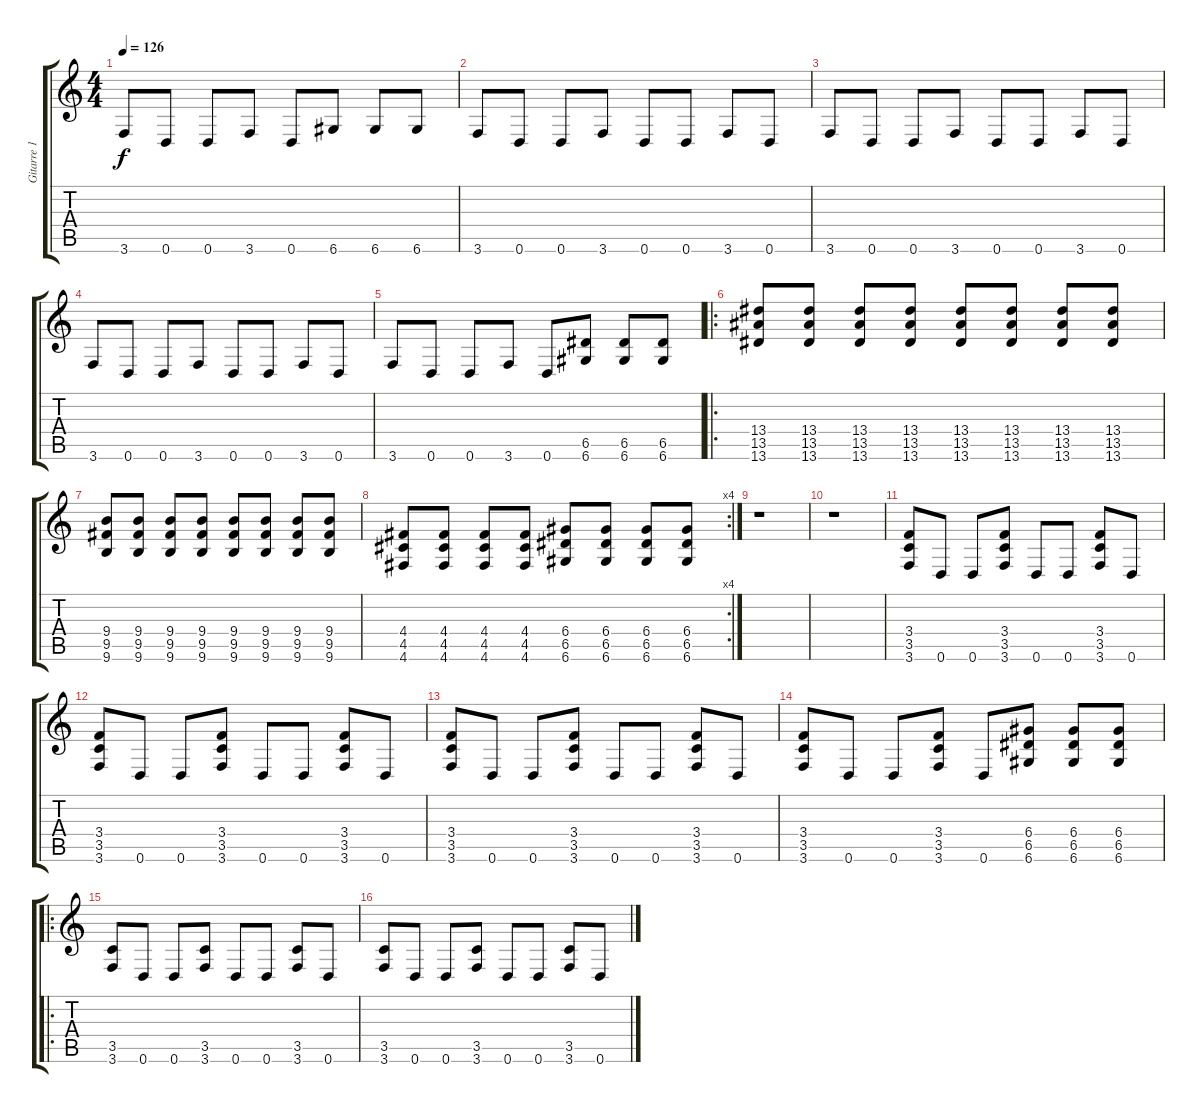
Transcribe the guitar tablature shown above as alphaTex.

\track ("Gitarre 1" "Gitarre 1") {instrument distortionguitar}
\staff {score tabs}
\tuning (E4 B3 G3 D3 A2 D2) {hide}
\ts (4 4)
\tempo 126
\clef g2
\ks c
3.6.8{dy f} 0.6.8 0.6.8 3.6.8 0.6.8 6.6.8 6.6.8 6.6.8 |
3.6.8 0.6.8 0.6.8 3.6.8 0.6.8 0.6.8 3.6.8 0.6.8 |
3.6.8 0.6.8 0.6.8 3.6.8 0.6.8 0.6.8 3.6.8 0.6.8 |
3.6.8 0.6.8 0.6.8 3.6.8 0.6.8 0.6.8 3.6.8 0.6.8 |
3.6.8 0.6.8 0.6.8 3.6.8 0.6.8 (6.5 6.6).8{volume 13 instrument distortionguitar} (6.5 6.6).8 (6.5 6.6).8 |
\ro
(13.4 13.5 13.6).8 (13.4 13.5 13.6).8 (13.4 13.5 13.6).8 (13.4 13.5 13.6).8 (13.4 13.5 13.6).8 (13.4 13.5 13.6).8 (13.4 13.5 13.6).8 (13.4 13.5 13.6).8 |
(9.4 9.5 9.6).8 (9.4 9.5 9.6).8 (9.4 9.5 9.6).8 (9.4 9.5 9.6).8 (9.4 9.5 9.6).8 (9.4 9.5 9.6).8 (9.4 9.5 9.6).8 (9.4 9.5 9.6).8 |
\rc 4
(4.4 4.5 4.6).8 (4.4 4.5 4.6).8 (4.4 4.5 4.6).8 (4.4 4.5 4.6).8 (6.4 6.5 6.6).8 (6.4 6.5 6.6).8 (6.4 6.5 6.6).8 (6.4 6.5 6.6).8 |
r.1 |
r.1 |
(3.4 3.5 3.6).8 0.6.8 0.6.8 (3.4 3.5 3.6).8 0.6.8 0.6.8 (3.4 3.5 3.6).8 0.6.8 |
(3.4 3.5 3.6).8 0.6.8 0.6.8 (3.4 3.5 3.6).8 0.6.8 0.6.8 (3.4 3.5 3.6).8 0.6.8 |
(3.4 3.5 3.6).8 0.6.8 0.6.8 (3.4 3.5 3.6).8 0.6.8 0.6.8 (3.4 3.5 3.6).8 0.6.8 |
(3.4 3.5 3.6).8 0.6.8 0.6.8 (3.4 3.5 3.6).8 0.6.8 (6.4 6.5 6.6).8 (6.4 6.5 6.6).8 (6.4 6.5 6.6).8 |
\ro
(3.5 3.6).8{volume 13 instrument acousticguitarsteel} 0.6.8 0.6.8 (3.5 3.6).8 0.6.8 0.6.8 (3.5 3.6).8 0.6.8 |
(3.5 3.6).8 0.6.8 0.6.8 (3.5 3.6).8 0.6.8 0.6.8 (3.5 3.6).8 0.6.8
